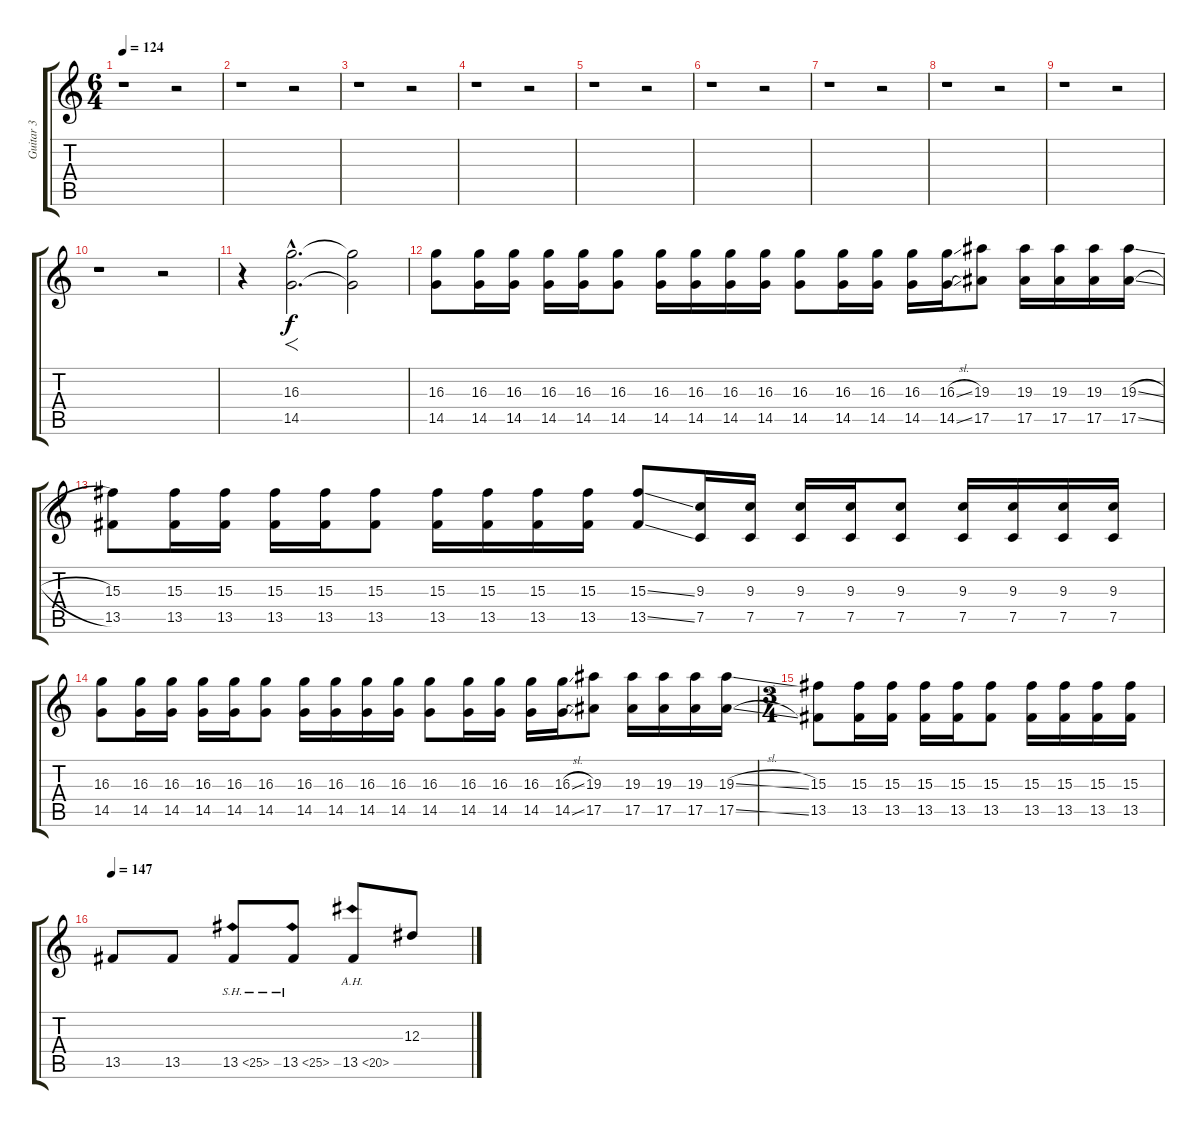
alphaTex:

\track ("Guitar 3" "Guitar 3") {instrument distortionguitar}
\staff {score tabs}
\tuning (C4 G3 Eb3 Bb2 F2 C2) {hide}
\ts (6 4)
\section ("" "")
\tempo 124
\clef g2
\ks c
r.1{dy f} r.2 |
r.1 r.2 |
r.1 r.2 |
r.1 r.2 |
r.1 r.2 |
r.1 r.2 |
r.1 r.2 |
\section ("" "")
r.1 r.2 |
r.1 r.2 |
r.1 r.2 |
r.4 (16.3{hac} 14.5{hac}).2{f d} (16.3{t} 14.5{t}).2 |
(16.3 14.5).8 (16.3 14.5).16 (16.3 14.5).16 (16.3 14.5).16 (16.3 14.5).16 (16.3 14.5).8 (16.3 14.5).16 (16.3 14.5).16 (16.3 14.5).16 (16.3 14.5).16 (16.3 14.5).8 (16.3 14.5).16 (16.3 14.5).16 (16.3 14.5).16 (16.3{sl} 14.5{sl}).16 (19.3 17.5).8 (19.3 17.5).16 (19.3 17.5).16 (19.3 17.5).16 (19.3{sl} 17.5{sl}).16 |
(15.3 13.5).8 (15.3 13.5).16 (15.3 13.5).16 (15.3 13.5).16 (15.3 13.5).16 (15.3 13.5).8 (15.3 13.5).16 (15.3 13.5).16 (15.3 13.5).16 (15.3 13.5).16 (15.3{ss} 13.5{ss}).8 (9.3 7.5).16 (9.3 7.5).16 (9.3 7.5).16 (9.3 7.5).16 (9.3 7.5).8 (9.3 7.5).16 (9.3 7.5).16 (9.3 7.5).16 (9.3 7.5).16 |
(16.3 14.5).8 (16.3 14.5).16 (16.3 14.5).16 (16.3 14.5).16 (16.3 14.5).16 (16.3 14.5).8 (16.3 14.5).16 (16.3 14.5).16 (16.3 14.5).16 (16.3 14.5).16 (16.3 14.5).8 (16.3 14.5).16 (16.3 14.5).16 (16.3 14.5).16 (16.3{sl} 14.5{sl}).16 (19.3 17.5).8 (19.3 17.5).16 (19.3 17.5).16 (19.3 17.5).16 (19.3{sl} 17.5{sl}).16 |
\ts (3 4)
(15.3 13.5).8 (15.3 13.5).16 (15.3 13.5).16 (15.3 13.5).16 (15.3 13.5).16 (15.3 13.5).8 (15.3 13.5).16 (15.3 13.5).16 (15.3 13.5).16 (15.3 13.5).16 |
\section ("" "")
\tempo 147
13.5.8 13.5.8 13.5{sh 12}.8 13.5{sh 12}.8 13.5{ah 7}.8 12.3{ss}.8
